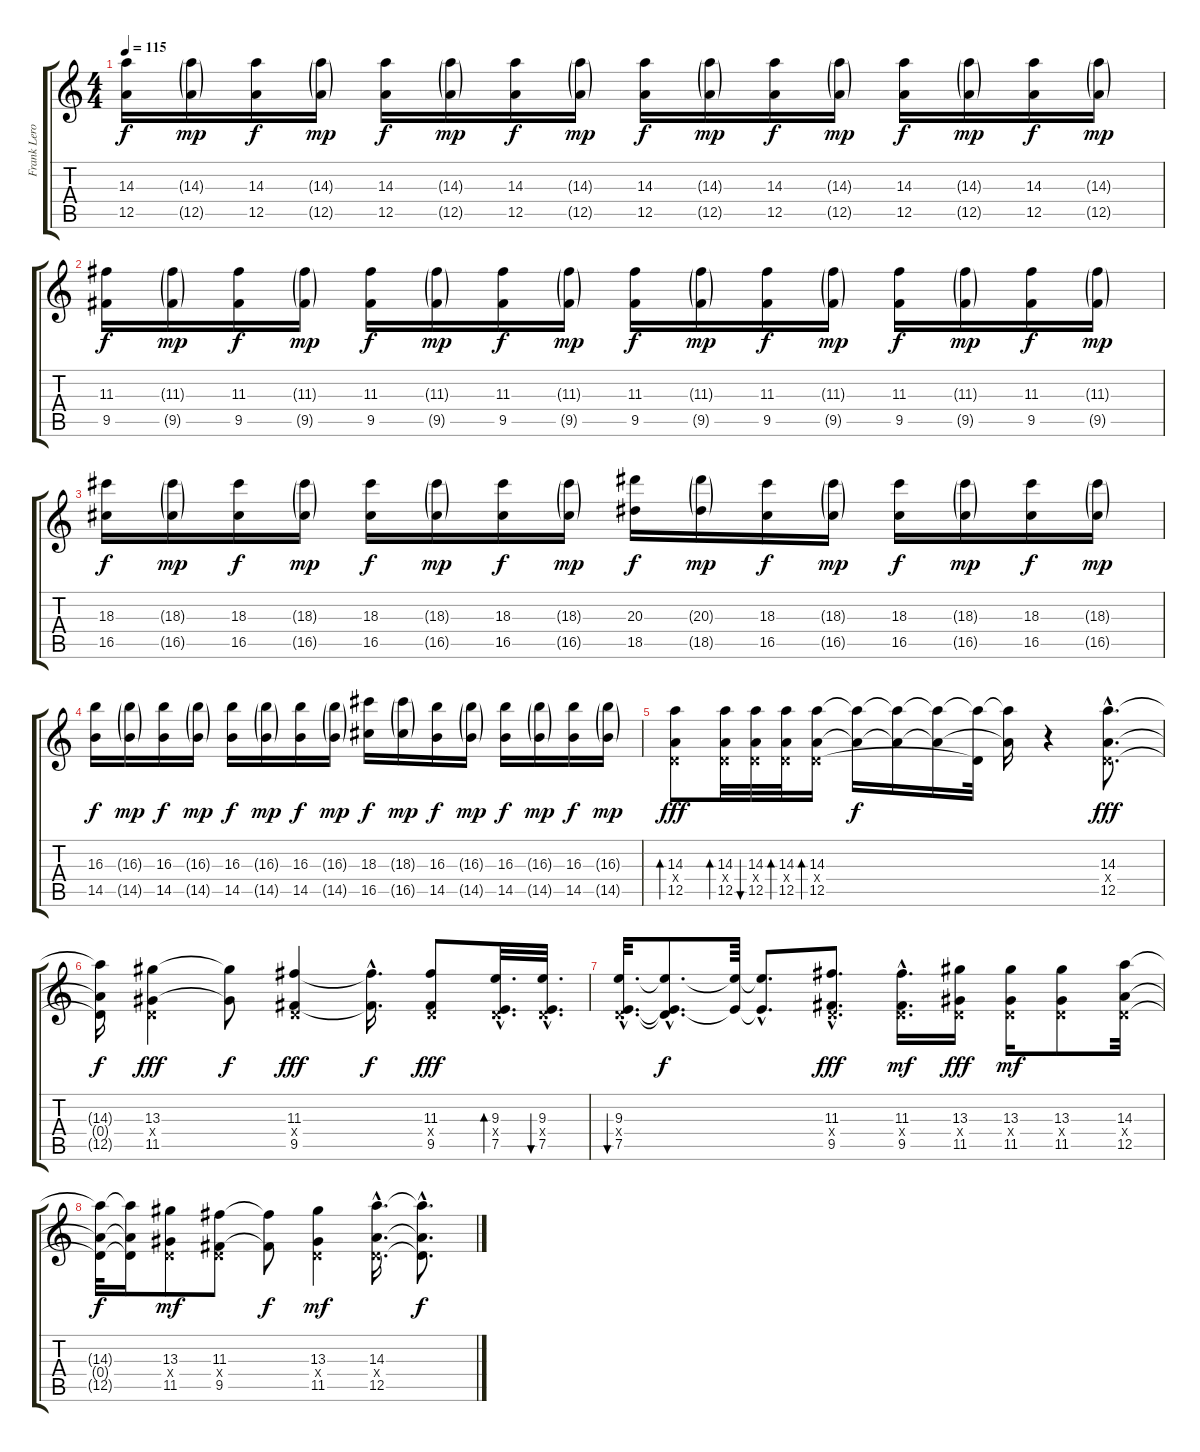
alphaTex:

\track ("Frank Lero " "Frank Lero") {instrument electricguitarjazz}
\staff {score tabs}
\tuning (E4 B3 G3 D3 A2 E2) {hide}
\ts (4 4)
\tempo 115
\clef g2
\ks c
(14.3 12.5).16{dy f} (14.3{g} 12.5{g}).16{dy mp} (14.3 12.5).16{dy f} (14.3{g} 12.5{g}).16{dy mp} (14.3 12.5).16{dy f} (14.3{g} 12.5{g}).16{dy mp} (14.3 12.5).16{dy f} (14.3{g} 12.5{g}).16{dy mp} (14.3 12.5).16{dy f} (14.3{g} 12.5{g}).16{dy mp} (14.3 12.5).16{dy f} (14.3{g} 12.5{g}).16{dy mp} (14.3 12.5).16{dy f} (14.3{g} 12.5{g}).16{dy mp} (14.3 12.5).16{dy f} (14.3{g} 12.5{g}).16{dy mp} |
(11.3 9.5).16{dy f} (11.3{g} 9.5{g}).16{dy mp} (11.3 9.5).16{dy f} (11.3{g} 9.5{g}).16{dy mp} (11.3 9.5).16{dy f} (11.3{g} 9.5{g}).16{dy mp} (11.3 9.5).16{dy f} (11.3{g} 9.5{g}).16{dy mp} (11.3 9.5).16{dy f} (11.3{g} 9.5{g}).16{dy mp} (11.3 9.5).16{dy f} (11.3{g} 9.5{g}).16{dy mp} (11.3 9.5).16{dy f} (11.3{g} 9.5{g}).16{dy mp} (11.3 9.5).16{dy f} (11.3{g} 9.5{g}).16{dy mp} |
(18.3 16.5).16{dy f} (18.3{g} 16.5{g}).16{dy mp} (18.3 16.5).16{dy f} (18.3{g} 16.5{g}).16{dy mp} (18.3 16.5).16{dy f} (18.3{g} 16.5{g}).16{dy mp} (18.3 16.5).16{dy f} (18.3{g} 16.5{g}).16{dy mp} (20.3 18.5).16{dy f} (20.3{g} 18.5{g}).16{dy mp} (18.3 16.5).16{dy f} (18.3{g} 16.5{g}).16{dy mp} (18.3 16.5).16{dy f} (18.3{g} 16.5{g}).16{dy mp} (18.3 16.5).16{dy f} (18.3{g} 16.5{g}).16{dy mp} |
(16.3 14.5).16{dy f} (16.3{g} 14.5{g}).16{dy mp} (16.3 14.5).16{dy f} (16.3{g} 14.5{g}).16{dy mp} (16.3 14.5).16{dy f} (16.3{g} 14.5{g}).16{dy mp} (16.3 14.5).16{dy f} (16.3{g} 14.5{g}).16{dy mp} (18.3 16.5).16{dy f} (18.3{g} 16.5{g}).16{dy mp} (16.3 14.5).16{dy f} (16.3{g} 14.5{g}).16{dy mp} (16.3 14.5).16{dy f} (16.3{g} 14.5{g}).16{dy mp} (16.3 14.5).16{dy f} (16.3{g} 14.5{g}).16{dy mp} |
(14.3 0.4{x} 12.5).8{bd 30 dy fff volume 7} (14.3 0.4{x} 12.5).32{bd 30} (14.3 0.4{x} 12.5).32{bu 30} (14.3 0.4{x} 12.5).32{bd 30} (14.3 0.4{x} 12.5).16{bd 30} (14.3{t} 12.5{t}).16{dy f} (14.3{t} 12.5{t}).16 (14.3{t} 12.5{t}).16 (14.3{t} 0.4{t}).32 (14.3{t} 12.5{t}).16 r.4 (14.3{hac} 0.4{hac x} 12.5{hac}).8{d dy fff} |
(14.3{t} 0.4{t} 12.5{t}).16{dy f} (13.3 0.4{x} 11.5).4{dy fff} (13.3{t} 11.5{t}).8{dy f} (11.3 0.4{x} 9.5).4{dy fff} (11.3{hac t} 9.5{hac t}).16{d dy f} (11.3 0.4{x} 9.5).8{dy fff} (9.3{hac} 0.4{hac x} 7.5{hac}).32{d bd 30} (9.3{hac} 0.4{hac x} 7.5{hac}).32{d bu 30} |
(9.3{hac} 0.4{hac x} 7.5{hac}).32{d bu 30} (9.3{hac t} 0.4{hac t} 7.5{hac t}).8{d dy f} (9.3{t} 7.5{t}).64 (9.3{hac t} 7.5{hac t}).8{d} (11.3{hac} 0.4{hac x} 9.5{hac}).8{d dy fff} (11.3{hac} 0.4{hac x} 9.5{hac}).16{d dy mf} (13.3 0.4{x} 11.5).16{dy fff} (13.3 0.4{x} 11.5).16{dy mf} (13.3 0.4{x} 11.5).8 (14.3 0.4{x} 12.5).32 |
(14.3{t} 0.4{t} 12.5{t}).32{dy f} (14.3{t} 0.4{t} 12.5{t}).16 (13.3 0.4{x} 11.5).8{dy mf} (11.3 0.4{x} 9.5).8 (11.3{t} 9.5{t}).8{dy f} (13.3 0.4{x} 11.5).4{dy mf} (14.3{hac} 0.4{hac x} 12.5{hac}).16{d} (14.3{hac t} 0.4{hac t} 12.5{hac t}).8{d dy f}
